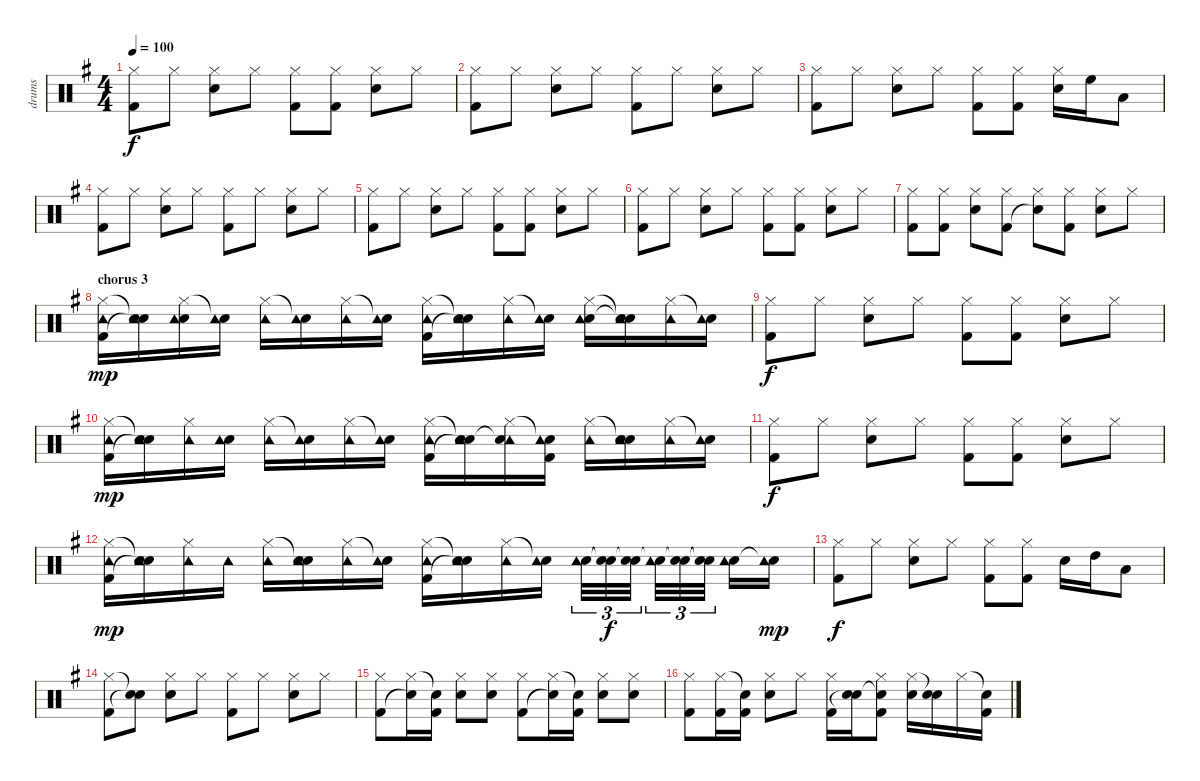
\track ("drums" "drums") {instrument percussion}
\staff {score}
\articulation defaults
\ts (4 4)
\tempo 100
\clef neutral
\ks g
("Hi-Hat (closed)" "Kick (hit) 2").8{dy f} "Hi-Hat (closed)".8 ("Hi-Hat (closed)" "Snare (hit) 2").8 "Hi-Hat (closed)".8 ("Hi-Hat (closed)" "Kick (hit) 2").8 ("Hi-Hat (closed)" "Kick (hit) 2").8 ("Hi-Hat (closed)" "Snare (hit) 2").8 "Hi-Hat (closed)".8 |
("Hi-Hat (closed)" "Kick (hit) 2").8 "Hi-Hat (closed)".8 ("Hi-Hat (closed)" "Snare (hit) 2").8 "Hi-Hat (closed)".8 ("Hi-Hat (closed)" "Kick (hit) 2").8 "Hi-Hat (closed)".8 ("Hi-Hat (closed)" "Snare (hit) 2").8 "Hi-Hat (closed)".8 |
("Hi-Hat (closed)" "Kick (hit) 2").8 "Hi-Hat (closed)".8 ("Hi-Hat (closed)" "Snare (hit) 2").8 "Hi-Hat (closed)".8 ("Hi-Hat (closed)" "Kick (hit) 2").8 ("Hi-Hat (closed)" "Kick (hit) 2").8 ("Hi-Hat (closed)" "Snare (hit) 2").16 "High Floor Tom (hit)".16 "Low Tom (hit)".8 |
("Hi-Hat (closed)" "Kick (hit) 2").8 "Hi-Hat (closed)".8 ("Hi-Hat (closed)" "Snare (hit) 2").8 "Hi-Hat (closed)".8 ("Hi-Hat (closed)" "Kick (hit) 2").8 "Hi-Hat (closed)".8 ("Hi-Hat (closed)" "Snare (hit) 2").8 "Hi-Hat (closed)".8 |
("Hi-Hat (closed)" "Kick (hit) 2").8 "Hi-Hat (closed)".8 ("Hi-Hat (closed)" "Snare (hit) 2").8 "Hi-Hat (closed)".8 ("Hi-Hat (closed)" "Kick (hit) 2").8 ("Hi-Hat (closed)" "Kick (hit) 2").8 ("Hi-Hat (closed)" "Snare (hit) 2").8 "Hi-Hat (closed)".8 |
("Hi-Hat (closed)" "Kick (hit) 2").8 "Hi-Hat (closed)".8 ("Hi-Hat (closed)" "Snare (hit) 2").8 "Hi-Hat (closed)".8 ("Hi-Hat (closed)" "Kick (hit) 2").8 ("Hi-Hat (closed)" "Kick (hit) 2").8 ("Hi-Hat (closed)" "Snare (hit) 2").8 "Hi-Hat (closed)".8 |
("Hi-Hat (closed)" "Kick (hit) 2").8 ("Hi-Hat (closed)" "Kick (hit) 2").8 ("Hi-Hat (closed)" "Snare (hit) 2").8 ("Hi-Hat (closed)" "Kick (hit) 2").8 ("Hi-Hat (closed)" "Snare (hit)"{t}).8 ("Hi-Hat (closed)" "Kick (hit) 2").8 ("Hi-Hat (closed)" "Snare (hit) 2").8 "Hi-Hat (closed)".8 |
\section ("" "chorus 3")
("Hi-Hat (closed)" "Tambourine (hit)" "Kick (hit) 2").16{dy mp} ("Snare (hit)"{t} "Tambourine (hit)" "Snare (hit)"{t}).16 ("Hi-Hat (closed)" "Snare (hit) 2" "Tambourine (hit)").16 ("Snare (hit)"{t} "Tambourine (hit)").16 ("Hi-Hat (closed)" "Tambourine (hit)").16 ("Snare (hit)"{t} "Tambourine (hit)").16 ("Hi-Hat (closed)" "Tambourine (hit)").16 ("Snare (hit)"{t} "Tambourine (hit)").16 ("Hi-Hat (closed)" "Tambourine (hit)" "Kick (hit) 2").16 ("Snare (hit)"{t} "Tambourine (hit)" "Snare (hit)"{t}).16 ("Hi-Hat (closed)" "Tambourine (hit)").16 ("Snare (hit)"{t} "Tambourine (hit)").16 ("Hi-Hat (closed)" "Snare (hit) 2" "Tambourine (hit)").16 ("Snare (hit)"{t} "Snare (hit)"{t} "Tambourine (hit)").16 ("Hi-Hat (closed)" "Tambourine (hit)").16 ("Snare (hit)"{t} "Tambourine (hit)").16 |
("Hi-Hat (closed)" "Kick (hit) 2").8{dy f} "Hi-Hat (closed)".8 ("Hi-Hat (closed)" "Snare (hit) 2").8 "Hi-Hat (closed)".8 ("Hi-Hat (closed)" "Kick (hit) 2").8 ("Hi-Hat (closed)" "Kick (hit) 2").8 ("Hi-Hat (closed)" "Snare (hit) 2").8 "Hi-Hat (closed)".8 |
("Hi-Hat (closed)" "Tambourine (hit)" "Kick (hit) 2").16{dy mp} ("Snare (hit)"{t} "Tambourine (hit)" "Snare (hit)"{t}).16 ("Hi-Hat (closed)" "Tambourine (hit)").16 ("Snare (hit) 2" "Tambourine (hit)").16 ("Hi-Hat (closed)" "Tambourine (hit)").16 ("Snare (hit)"{t} "Tambourine (hit)").16 ("Hi-Hat (closed)" "Tambourine (hit)").16 ("Snare (hit)"{t} "Tambourine (hit)").16 ("Hi-Hat (closed)" "Tambourine (hit)" "Kick (hit) 2").16 ("Snare (hit)"{t} "Tambourine (hit)" "Snare (hit)"{t}).16 ("Hi-Hat (closed)" "Tambourine (hit)" "Snare (hit)"{t}).16 ("Snare (hit)"{t} "Tambourine (hit)" "Kick (hit) 2").16 ("Hi-Hat (closed)" "Tambourine (hit)").16 ("Snare (hit)"{t} "Snare (hit) 2" "Tambourine (hit)").16 ("Hi-Hat (closed)" "Tambourine (hit)").16 ("Snare (hit)"{t} "Tambourine (hit)").16 |
("Hi-Hat (closed)" "Kick (hit) 2").8{dy f} "Hi-Hat (closed)".8 ("Hi-Hat (closed)" "Snare (hit) 2").8 "Hi-Hat (closed)".8 ("Hi-Hat (closed)" "Kick (hit) 2").8 ("Hi-Hat (closed)" "Kick (hit) 2").8 ("Hi-Hat (closed)" "Snare (hit) 2").8 "Hi-Hat (closed)".8 |
("Hi-Hat (closed)" "Tambourine (hit)" "Kick (hit) 2").16{dy mp} ("Snare (hit)"{t} "Tambourine (hit)" "Snare (hit)"{t}).16 ("Hi-Hat (closed)" "Tambourine (hit)").16 "Tambourine (hit)".16 ("Hi-Hat (closed)" "Tambourine (hit)").16 ("Snare (hit)"{t} "Snare (hit) 2" "Tambourine (hit)").16 ("Hi-Hat (closed)" "Tambourine (hit)").16 ("Snare (hit)"{t} "Tambourine (hit)").16 ("Hi-Hat (closed)" "Tambourine (hit)" "Kick (hit) 2").16 ("Snare (hit)"{t} "Tambourine (hit)" "Snare (hit)"{t}).16 ("Hi-Hat (closed)" "Tambourine (hit)").16 ("Snare (hit)"{t} "Tambourine (hit)").16 ("Snare (hit) 2" "Tambourine (hit)").32{tu (3 2)} ("Snare (hit)"{t} "Snare (hit)"{t}).32{tu (3 2) dy f} ("Snare (hit) 2" "Snare (hit)"{t}).32{tu (3 2)} ("Snare (hit)"{t} "Tambourine (hit)").32{tu (3 2)} ("Snare (hit) 2" "Snare (hit)"{t}).32{tu (3 2)} ("Snare (hit)"{t} "Snare (hit)"{t}).32{tu (3 2)} ("Snare (hit) 2" "Tambourine (hit)").16 ("Snare (hit)"{t} "Tambourine (hit)").16{dy mp} |
("Hi-Hat (closed)" "Kick (hit) 2").8{dy f} "Hi-Hat (closed)".8 ("Hi-Hat (closed)" "Snare (hit) 2").8 "Hi-Hat (closed)".8 ("Hi-Hat (closed)" "Kick (hit) 2").8 ("Hi-Hat (closed)" "Kick (hit) 2").8 "Snare (hit) 2".16 "High Tom (hit)".16 "Low Tom (hit)".8 |
("Hi-Hat (closed)" "Kick (hit) 2").8 ("Snare (hit)"{t} "Snare (hit)"{t}).8 ("Hi-Hat (closed)" "Snare (hit) 2").8 "Hi-Hat (closed)".8 ("Hi-Hat (closed)" "Kick (hit) 2").8 "Hi-Hat (closed)".8 ("Hi-Hat (closed)" "Snare (hit) 2").8 "Hi-Hat (closed)".8 |
("Hi-Hat (closed)" "Kick (hit) 2").8 ("Hi-Hat (closed)" "Snare (hit)"{t}).16 ("Snare (hit)"{t} "Kick (hit) 2").16 ("Hi-Hat (closed)" "Snare (hit) 2").8 ("Hi-Hat (closed)" "Snare (hit) 2").8 ("Hi-Hat (closed)" "Kick (hit) 2").8 ("Hi-Hat (closed)" "Snare (hit)"{t}).16 ("Snare (hit)"{t} "Kick (hit) 2").16 ("Hi-Hat (closed)" "Snare (hit) 2").8 ("Hi-Hat (closed)" "Snare (hit) 2").8 |
("Hi-Hat (closed)" "Kick (hit) 2").8 ("Hi-Hat (closed)" "Kick (hit) 2").16 ("Snare (hit)"{t} "Kick (hit) 2").16 ("Hi-Hat (closed)" "Snare (hit) 2").8 "Hi-Hat (closed)".8 ("Hi-Hat (closed)" "Kick (hit) 2").16 ("Snare (hit) 2" "Snare (hit)"{t}).16 ("Hi-Hat (closed)" "Snare (hit)"{t} "Kick (hit) 2").8 ("Hi-Hat (closed)" "Snare (hit) 2").16 ("Snare (hit)"{t} "Snare (hit) 2").16 "Hi-Hat (closed)".16 ("Snare (hit)"{t} "Kick (hit) 2").16
